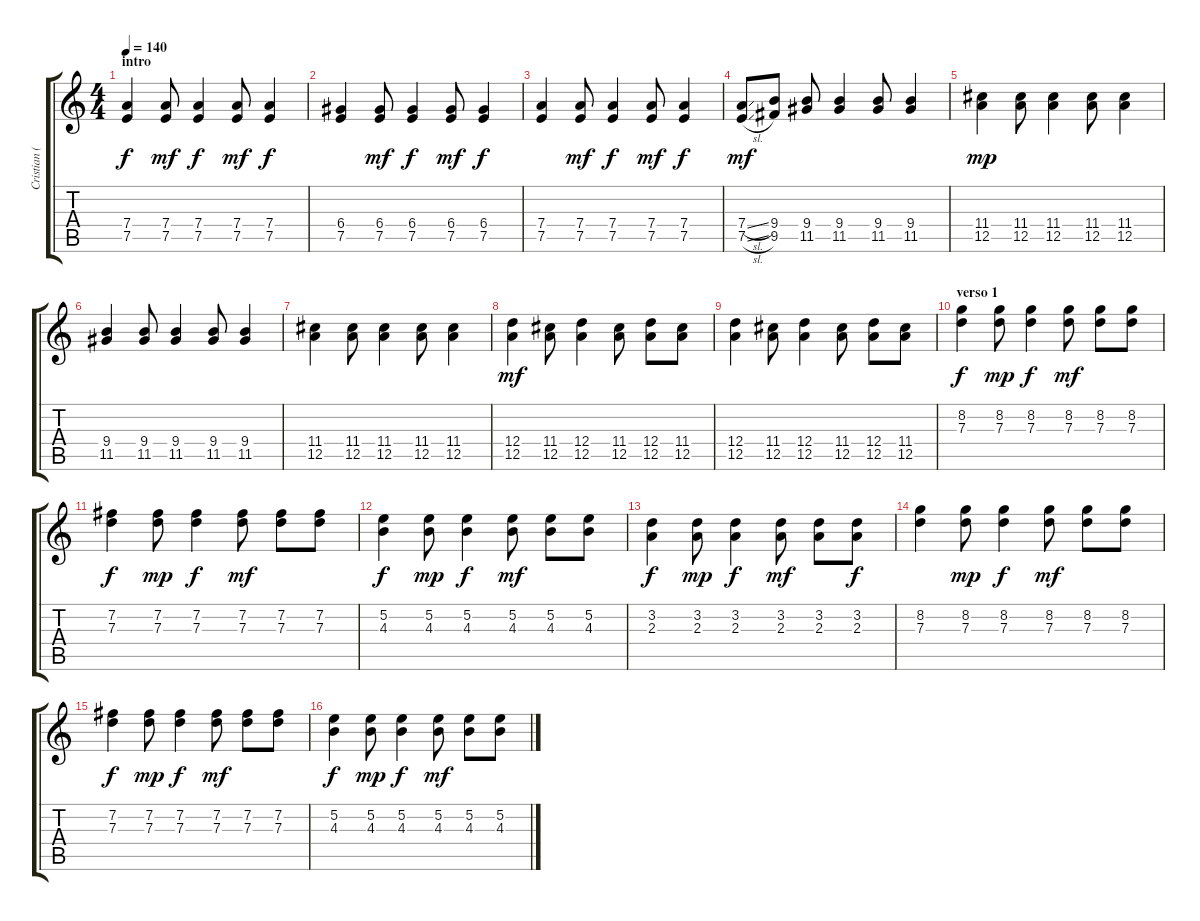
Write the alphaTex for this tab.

\track ("Cristian (guitarra)" "Cristian (") {instrument electricguitarclean}
\staff {score tabs}
\tuning (E4 B3 G3 D3 A2 E2) {hide}
\ts (4 4)
\section ("" "intro")
\tempo 140
\clef g2
\ks c
(7.4 7.5).4{dy f volume 11 instrument electricguitarclean} (7.4 7.5).8{dy mf} (7.4 7.5).4{dy f} (7.4 7.5).8{dy mf} (7.4 7.5).4{dy f} |
(6.4 7.5).4 (6.4 7.5).8{dy mf} (6.4 7.5).4{dy f} (6.4 7.5).8{dy mf} (6.4 7.5).4{dy f} |
(7.4 7.5).4 (7.4 7.5).8{dy mf} (7.4 7.5).4{dy f} (7.4 7.5).8{dy mf} (7.4 7.5).4{dy f} |
(7.4{sl} 7.5{sl}).8{dy mf} (9.4 9.5).8 (9.4 11.5).8 (9.4 11.5).4 (9.4 11.5).8 (9.4 11.5).4 |
(11.4 12.5).4{dy mp} (11.4 12.5).8 (11.4 12.5).4 (11.4 12.5).8 (11.4 12.5).4 |
(9.4 11.5).4 (9.4 11.5).8 (9.4 11.5).4 (9.4 11.5).8 (9.4 11.5).4 |
(11.4 12.5).4 (11.4 12.5).8 (11.4 12.5).4 (11.4 12.5).8 (11.4 12.5).4 |
(12.4 12.5).4{dy mf} (11.4 12.5).8 (12.4 12.5).4 (11.4 12.5).8 (12.4 12.5).8 (11.4 12.5).8 |
(12.4 12.5).4 (11.4 12.5).8 (12.4 12.5).4 (11.4 12.5).8 (12.4 12.5).8 (11.4 12.5).8 |
\section ("" "verso 1")
(8.2 7.3).4{dy f volume 9 balance 2} (8.2 7.3).8{dy mp} (8.2 7.3).4{dy f} (8.2 7.3).8{dy mf} (8.2 7.3).8 (8.2 7.3).8 |
(7.2 7.3).4{dy f} (7.2 7.3).8{dy mp} (7.2 7.3).4{dy f} (7.2 7.3).8{dy mf} (7.2 7.3).8 (7.2 7.3).8 |
(5.2 4.3).4{dy f} (5.2 4.3).8{dy mp} (5.2 4.3).4{dy f} (5.2 4.3).8{dy mf} (5.2 4.3).8 (5.2 4.3).8 |
(3.2 2.3).4{dy f} (3.2 2.3).8{dy mp} (3.2 2.3).4{dy f} (3.2 2.3).8{dy mf} (3.2 2.3).8 (3.2 2.3).8{dy f} |
(8.2 7.3).4 (8.2 7.3).8{dy mp} (8.2 7.3).4{dy f} (8.2 7.3).8{dy mf} (8.2 7.3).8 (8.2 7.3).8 |
(7.2 7.3).4{dy f} (7.2 7.3).8{dy mp} (7.2 7.3).4{dy f} (7.2 7.3).8{dy mf} (7.2 7.3).8 (7.2 7.3).8 |
(5.2 4.3).4{dy f} (5.2 4.3).8{dy mp} (5.2 4.3).4{dy f} (5.2 4.3).8{dy mf} (5.2 4.3).8 (5.2 4.3).8
